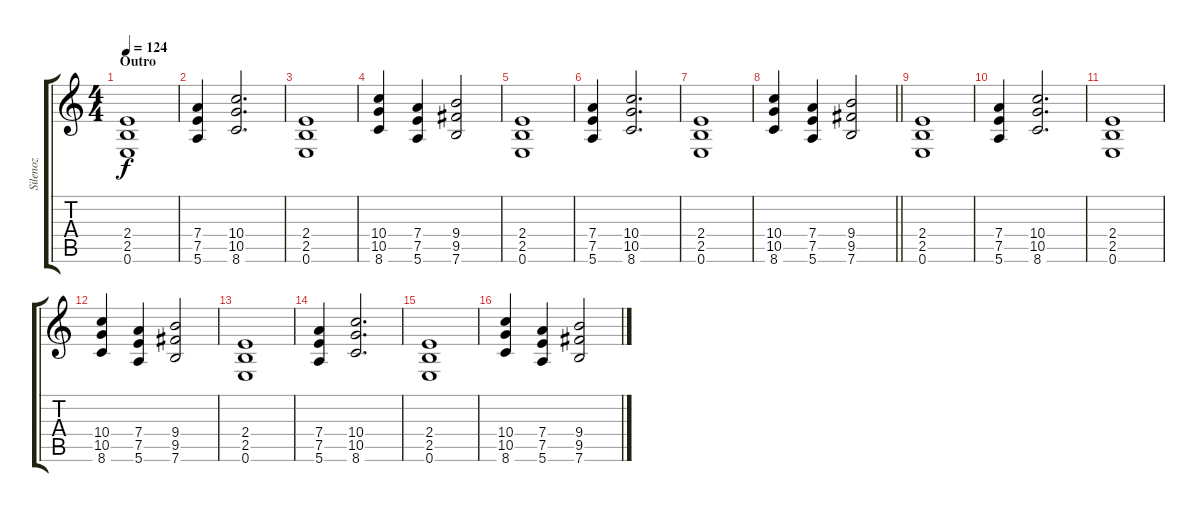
\track ("Silenoz" "Silenoz") {instrument distortionguitar}
\staff {score tabs}
\tuning (E4 B3 G3 D3 A2 E2) {hide}
\ts (4 4)
\section ("" "Outro")
\tempo 124
\clef g2
\ks c
(2.4 2.5 0.6).1{dy f} |
(7.4 7.5 5.6).4 (10.4 10.5 8.6).2{d} |
(2.4 2.5 0.6).1 |
(10.4 10.5 8.6).4 (7.4 7.5 5.6).4 (9.4 9.5 7.6).2 |
(2.4 2.5 0.6).1 |
(7.4 7.5 5.6).4 (10.4 10.5 8.6).2{d} |
(2.4 2.5 0.6).1 |
\barLineRight lightlight
(10.4 10.5 8.6).4 (7.4 7.5 5.6).4 (9.4 9.5 7.6).2 |
(2.4 2.5 0.6).1 |
(7.4 7.5 5.6).4 (10.4 10.5 8.6).2{d} |
(2.4 2.5 0.6).1 |
(10.4 10.5 8.6).4 (7.4 7.5 5.6).4 (9.4 9.5 7.6).2 |
(2.4 2.5 0.6).1 |
(7.4 7.5 5.6).4 (10.4 10.5 8.6).2{d} |
(2.4 2.5 0.6).1 |
(10.4 10.5 8.6).4 (7.4 7.5 5.6).4 (9.4 9.5 7.6).2
